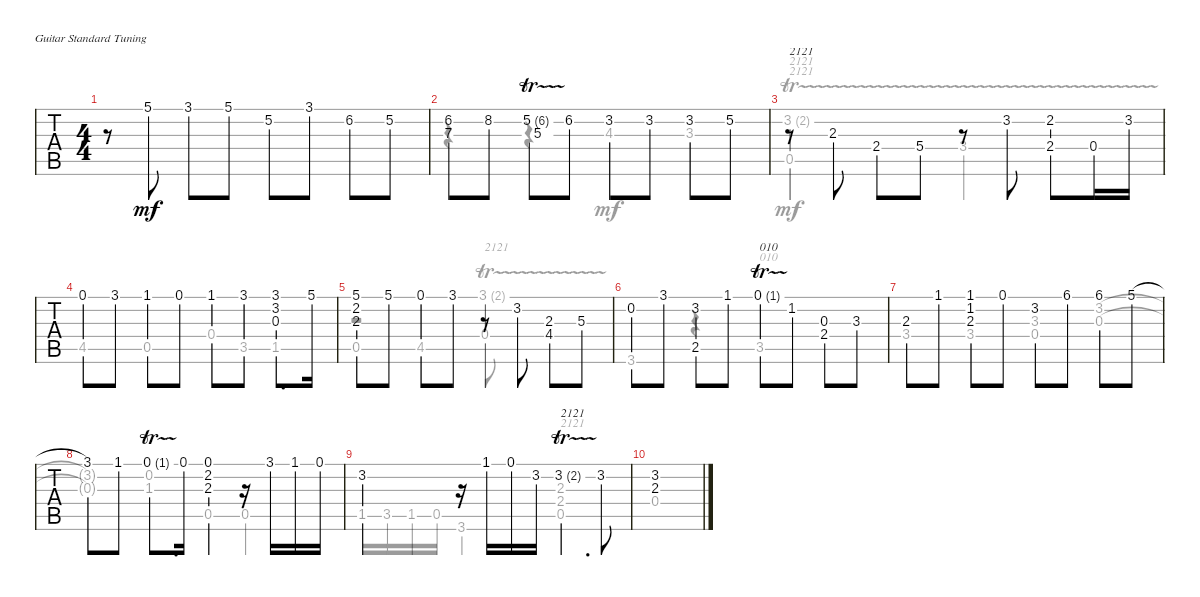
\defaultSystemsLayout 4
\bracketExtendMode groupsimilarinstruments
\singleTrackTrackNamePolicy hidden
\multiTrackTrackNamePolicy hidden
\firstSystemTrackNameOrientation horizontal
\otherSystemsTrackNameOrientation horizontal
\track ("Steel Guitar" "S-Gt") {instrument acousticguitarsteel}
\staff {tabs}
\tuning (E4 B3 G3 D3 A2 E2)
\voice
\ts (4 4)
\tempo (100 hide)
\clef g2
\ks f
r.8{dy mf instrument acousticguitarsteel} 5.1{lf 4}.8 3.1.8 5.1{lf 4}.8 5.2.8 3.1{lf 4}.8 6.2.8 5.2.8 |
(6.2 7.3).8 8.2.8 (5.2{tr (6 16)} 5.3).8 6.2.8 3.2{lf 5}.8 3.2.8 3.2.8 5.2.8 |
r.8{txt "2121 "} 2.3{lf 2}.8 2.4{lf 2}.8 5.4{lf 5}.8 r.8 3.2{lf 4}.8 (2.2 2.4).8 0.4.16 3.2.16 |
0.1.8 3.1{lf 3}.8 1.1{lf 2}.8 0.1.8 1.1.8 3.1{lf 5}.8 (3.1 3.2{lf 4} 0.3).8{d} 5.1{lf 5}.16 |
(5.1{lf 5} 2.2 2.3).8 5.1.8 0.1.8 3.1.8 r.8 3.2.8 (2.3 4.4).8 5.3.8 |
0.2.8 3.1{lf 5}.8 (3.2{lf 4} 2.5).8 1.1{lf 2}.8 0.1{tr (1 16)}.8{txt "010"} 1.2{lf 2}.8 (0.3 2.4).8 3.3{lf 5}.8 |
2.3.8 1.1.8 (1.1 1.2 2.3).8 0.1.8 3.2.8 6.1.8 6.1.8 5.1{h}.8 |
3.1.8 1.1.8 0.1{tr (1 16)}.8{d} 0.1.16 (0.1 2.2 2.3).4 r.16 3.1{lf 5}.16 1.1{lf 2}.16 0.1.16 |
3.2{lf 5}.4 r.16 1.1{lf 2}.16 0.1.16 3.2{lf 3}.16 3.2{tr (2 16)}.4{d txt "2121"} 3.2.8 |
(3.2{lf 4} 2.3{lf 2}).1
\voice
\clef g2
\ottava regular
\simile none
\ks f
|
r.4 r.4 4.3.4 3.3.4 |
0.5.2{txt "2121 " beam invert} 3.4{lf 3}.4{beam invert} |
4.5{lf 4}.4 0.5.4 0.4.8 3.5{lf 4}.8 1.5{lf 2}.4 |
0.5.4{beam invert} 4.5{lf 4}.4{beam invert} 0.4.2{beam invert} |
3.6{lf 3}.4 r.4 3.5{lf 4}.2{txt "010"} |
3.4.4 3.4.4 (0.4 3.3).4 (0.3 3.2).4 |
(3.2{t} 0.3{t}).4 (0.2 1.3).4 0.5.4 0.5.4 |
1.5{lf 2}.16 3.5{lf 4}.16 1.5{lf 2}.16 0.5.16 3.6{lf 4}.4 (2.3 2.4 0.5).2{txt "2121"} |
0.4.1
\voice
\clef g2
\ottava regular
\simile none
\ks f
|
|
3.2{tr (2 16)}.4{txt "2121 " beam invert} |
|
r.2 3.1{tr (2 16)}.8{txt "2121" beam invert} |
|
|
|
|
